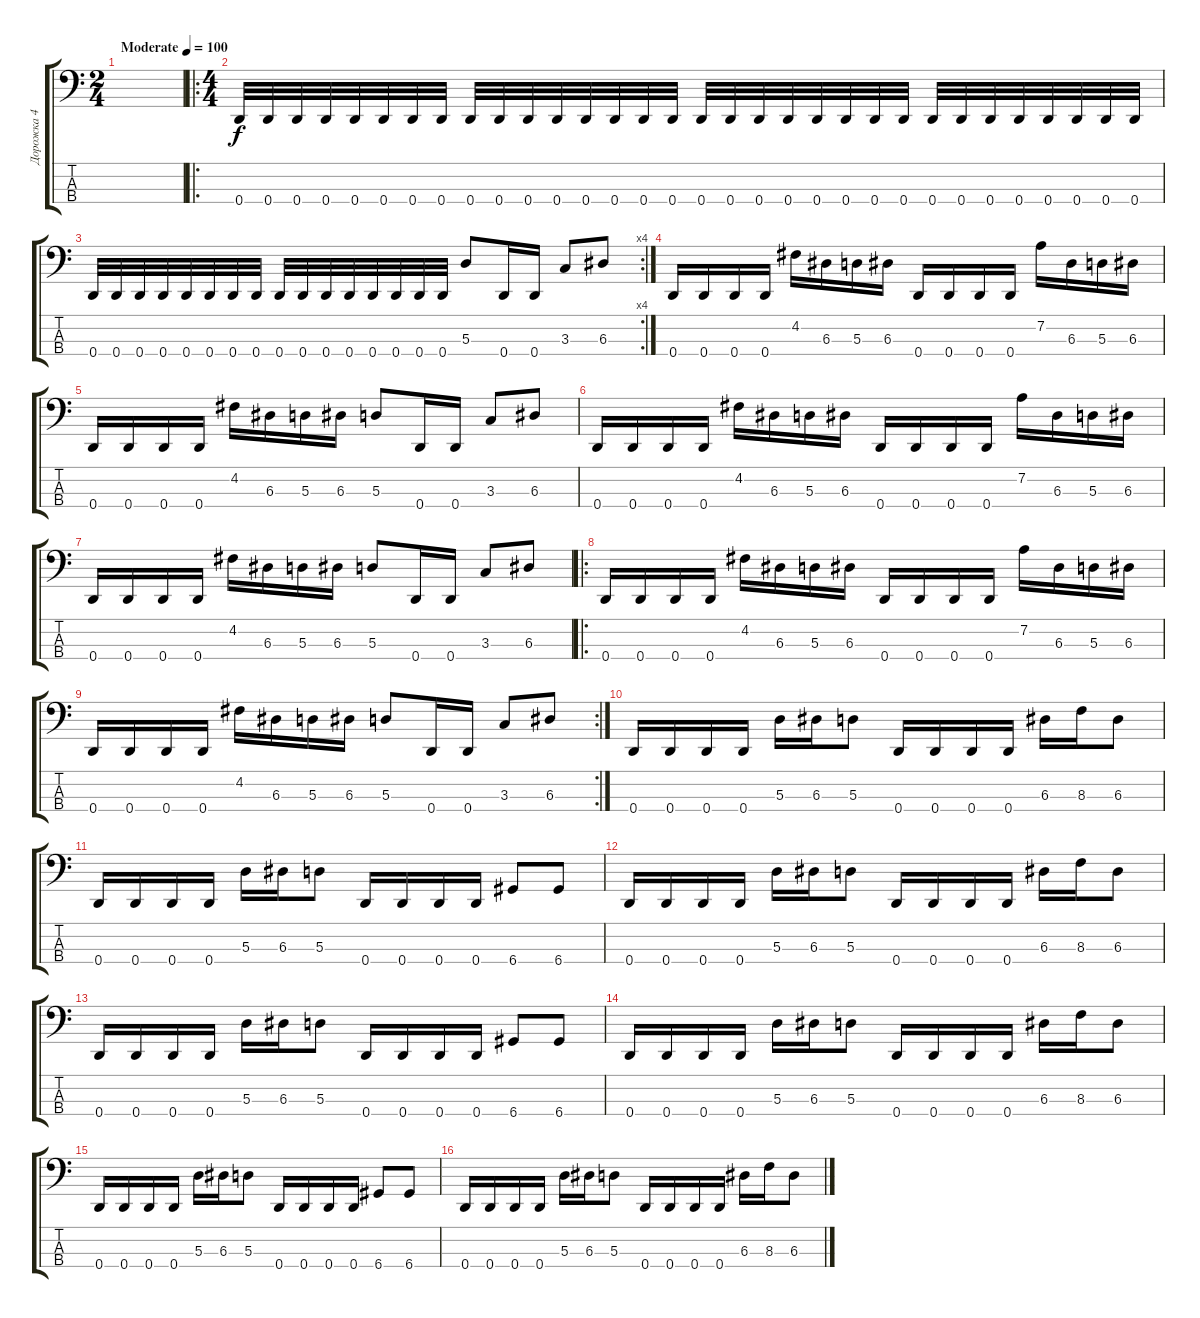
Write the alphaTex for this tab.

\track ("Дорожка 4" "Дорожка 4") {instrument electricbassfinger}
\staff {score tabs}
\tuning (G2 D2 A1 D1) {hide}
\ts (2 4)
\tempo (100 "Moderate")
\clef f4
\ks c
|
\ro
\ts (4 4)
0.4.32 0.4.32 0.4.32 0.4.32 0.4.32 0.4.32 0.4.32 0.4.32 0.4.32 0.4.32 0.4.32 0.4.32 0.4.32 0.4.32 0.4.32 0.4.32 0.4.32 0.4.32 0.4.32 0.4.32 0.4.32 0.4.32 0.4.32 0.4.32 0.4.32 0.4.32 0.4.32 0.4.32 0.4.32 0.4.32 0.4.32 0.4.32 |
\rc 4
0.4.32 0.4.32 0.4.32 0.4.32 0.4.32 0.4.32 0.4.32 0.4.32 0.4.32 0.4.32 0.4.32 0.4.32 0.4.32 0.4.32 0.4.32 0.4.32 5.3.8 0.4.16 0.4.16 3.3.8 6.3.8 |
0.4.16 0.4.16 0.4.16 0.4.16 4.2.16 6.3.16 5.3.16 6.3.16 0.4.16 0.4.16 0.4.16 0.4.16 7.2.16 6.3.16 5.3.16 6.3.16 |
0.4.16 0.4.16 0.4.16 0.4.16 4.2.16 6.3.16 5.3.16 6.3.16 5.3.8 0.4.16 0.4.16 3.3.8 6.3.8 |
0.4.16 0.4.16 0.4.16 0.4.16 4.2.16 6.3.16 5.3.16 6.3.16 0.4.16 0.4.16 0.4.16 0.4.16 7.2.16 6.3.16 5.3.16 6.3.16 |
0.4.16 0.4.16 0.4.16 0.4.16 4.2.16 6.3.16 5.3.16 6.3.16 5.3.8 0.4.16 0.4.16 3.3.8 6.3.8 |
\ro
0.4.16 0.4.16 0.4.16 0.4.16 4.2.16 6.3.16 5.3.16 6.3.16 0.4.16 0.4.16 0.4.16 0.4.16 7.2.16 6.3.16 5.3.16 6.3.16 |
\rc 2
0.4.16 0.4.16 0.4.16 0.4.16 4.2.16 6.3.16 5.3.16 6.3.16 5.3.8 0.4.16 0.4.16 3.3.8 6.3.8 |
0.4.16 0.4.16 0.4.16 0.4.16 5.3.16 6.3.16 5.3.8 0.4.16 0.4.16 0.4.16 0.4.16 6.3.16 8.3.16 6.3.8 |
0.4.16 0.4.16 0.4.16 0.4.16 5.3.16 6.3.16 5.3.8 0.4.16 0.4.16 0.4.16 0.4.16 6.4.8 6.4.8 |
0.4.16 0.4.16 0.4.16 0.4.16 5.3.16 6.3.16 5.3.8 0.4.16 0.4.16 0.4.16 0.4.16 6.3.16 8.3.16 6.3.8 |
0.4.16 0.4.16 0.4.16 0.4.16 5.3.16 6.3.16 5.3.8 0.4.16 0.4.16 0.4.16 0.4.16 6.4.8 6.4.8 |
0.4.16 0.4.16 0.4.16 0.4.16 5.3.16 6.3.16 5.3.8 0.4.16 0.4.16 0.4.16 0.4.16 6.3.16 8.3.16 6.3.8 |
0.4.16 0.4.16 0.4.16 0.4.16 5.3.16 6.3.16 5.3.8 0.4.16 0.4.16 0.4.16 0.4.16 6.4.8 6.4.8 |
0.4.16 0.4.16 0.4.16 0.4.16 5.3.16 6.3.16 5.3.8 0.4.16 0.4.16 0.4.16 0.4.16 6.3.16 8.3.16 6.3.8
